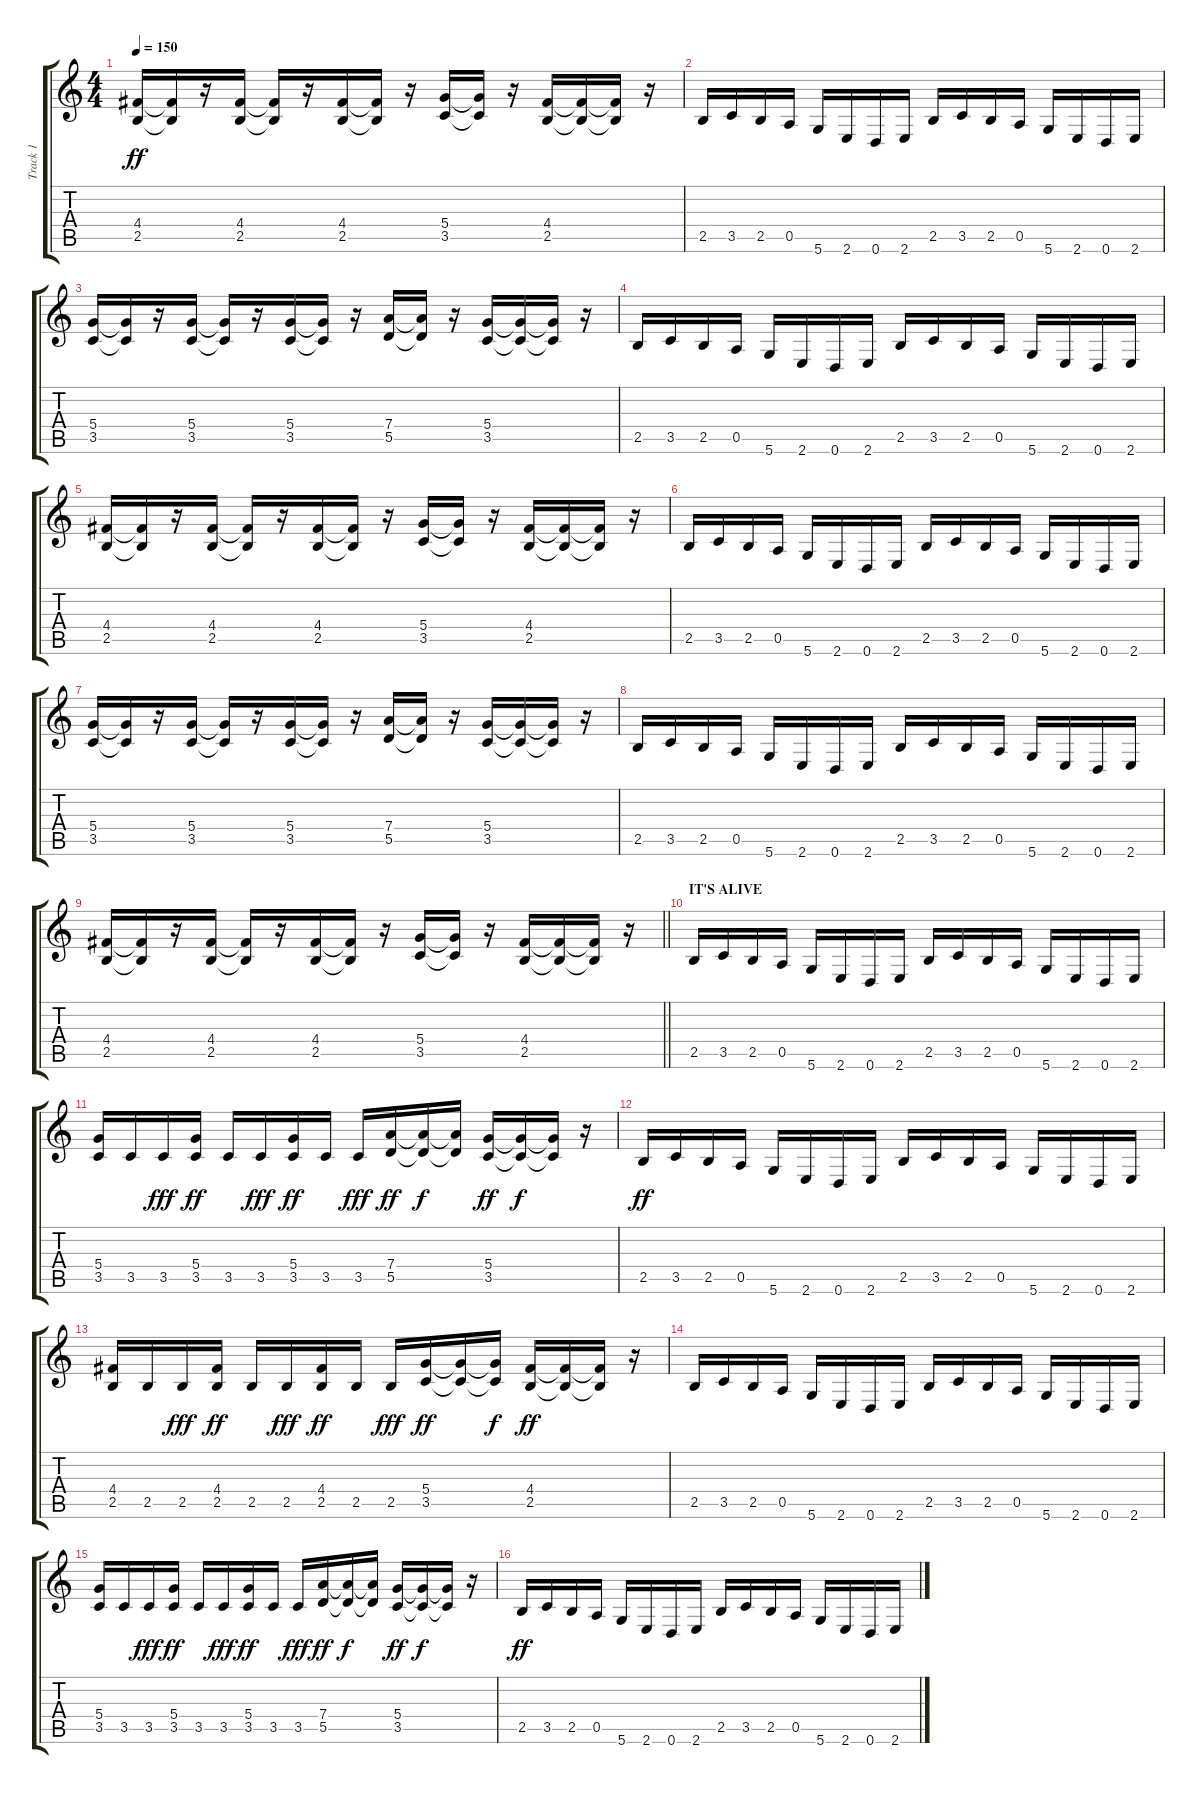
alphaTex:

\track ("Track 1" "Track 1") {instrument distortionguitar}
\staff {score tabs}
\tuning (E4 B3 G3 D3 A2 D2) {hide}
\ts (4 4)
\tempo 150
\clef g2
\ks c
(4.4 2.5).16{dy ff} (4.4{t} 2.5{t}).16 r.16 (4.4 2.5).16 (4.4{t} 2.5{t}).16 r.16 (4.4 2.5).16 (4.4{t} 2.5{t}).16 r.16 (5.4 3.5).16 (5.4{t} 3.5{t}).16 r.16 (4.4 2.5).16 (4.4{t} 2.5{t}).16 (4.4{t} 2.5{t}).16 r.16 |
2.5.16 3.5.16 2.5.16 0.5.16 5.6.16 2.6.16 0.6.16 2.6.16 2.5.16 3.5.16 2.5.16 0.5.16 5.6.16 2.6.16 0.6.16 2.6.16 |
(5.4 3.5).16 (5.4{t} 3.5{t}).16 r.16 (5.4 3.5).16 (5.4{t} 3.5{t}).16 r.16 (5.4 3.5).16 (5.4{t} 3.5{t}).16 r.16 (7.4 5.5).16 (7.4{t} 5.5{t}).16 r.16 (5.4 3.5).16 (5.4{t} 3.5{t}).16 (5.4{t} 3.5{t}).16 r.16 |
2.5.16 3.5.16 2.5.16 0.5.16 5.6.16 2.6.16 0.6.16 2.6.16 2.5.16 3.5.16 2.5.16 0.5.16 5.6.16 2.6.16 0.6.16 2.6.16 |
(4.4 2.5).16 (4.4{t} 2.5{t}).16 r.16 (4.4 2.5).16 (4.4{t} 2.5{t}).16 r.16 (4.4 2.5).16 (4.4{t} 2.5{t}).16 r.16 (5.4 3.5).16 (5.4{t} 3.5{t}).16 r.16 (4.4 2.5).16 (4.4{t} 2.5{t}).16 (4.4{t} 2.5{t}).16 r.16 |
2.5.16 3.5.16 2.5.16 0.5.16 5.6.16 2.6.16 0.6.16 2.6.16 2.5.16 3.5.16 2.5.16 0.5.16 5.6.16 2.6.16 0.6.16 2.6.16 |
(5.4 3.5).16 (5.4{t} 3.5{t}).16 r.16 (5.4 3.5).16 (5.4{t} 3.5{t}).16 r.16 (5.4 3.5).16 (5.4{t} 3.5{t}).16 r.16 (7.4 5.5).16 (7.4{t} 5.5{t}).16 r.16 (5.4 3.5).16 (5.4{t} 3.5{t}).16 (5.4{t} 3.5{t}).16 r.16 |
2.5.16 3.5.16 2.5.16 0.5.16 5.6.16 2.6.16 0.6.16 2.6.16 2.5.16 3.5.16 2.5.16 0.5.16 5.6.16 2.6.16 0.6.16 2.6.16 |
\barLineRight lightlight
(4.4 2.5).16 (4.4{t} 2.5{t}).16 r.16 (4.4 2.5).16 (4.4{t} 2.5{t}).16 r.16 (4.4 2.5).16 (4.4{t} 2.5{t}).16 r.16 (5.4 3.5).16 (5.4{t} 3.5{t}).16 r.16 (4.4 2.5).16 (4.4{t} 2.5{t}).16 (4.4{t} 2.5{t}).16 r.16 |
\section ("" "IT'S ALIVE")
2.5.16 3.5.16 2.5.16 0.5.16 5.6.16 2.6.16 0.6.16 2.6.16 2.5.16 3.5.16 2.5.16 0.5.16 5.6.16 2.6.16 0.6.16 2.6.16 |
(5.4 3.5).16 3.5.16 3.5.16{dy fff} (5.4 3.5).16{dy ff} 3.5.16 3.5.16{dy fff} (5.4 3.5).16{dy ff} 3.5.16 3.5.16{dy fff} (7.4 5.5).16{dy ff} (7.4{t} 5.5{t}).16{dy f} (7.4{t} 5.5{t}).16 (5.4 3.5).16{dy ff} (5.4{t} 3.5{t}).16{dy f} (5.4{t} 3.5{t}).16 r.16 |
2.5.16{dy ff} 3.5.16 2.5.16 0.5.16 5.6.16 2.6.16 0.6.16 2.6.16 2.5.16 3.5.16 2.5.16 0.5.16 5.6.16 2.6.16 0.6.16 2.6.16 |
(4.4 2.5).16 2.5.16 2.5.16{dy fff} (4.4 2.5).16{dy ff} 2.5.16 2.5.16{dy fff} (4.4 2.5).16{dy ff} 2.5.16 2.5.16{dy fff} (5.4 3.5).16{dy ff} (5.4{t} 3.5{t}).16 (5.4{t} 3.5{t}).16{dy f} (4.4 2.5).16{dy ff} (4.4{t} 2.5{t}).16 (4.4{t} 2.5{t}).16 r.16 |
2.5.16 3.5.16 2.5.16 0.5.16 5.6.16 2.6.16 0.6.16 2.6.16 2.5.16 3.5.16 2.5.16 0.5.16 5.6.16 2.6.16 0.6.16 2.6.16 |
(5.4 3.5).16 3.5.16 3.5.16{dy fff} (5.4 3.5).16{dy ff} 3.5.16 3.5.16{dy fff} (5.4 3.5).16{dy ff} 3.5.16 3.5.16{dy fff} (7.4 5.5).16{dy ff} (7.4{t} 5.5{t}).16{dy f} (7.4{t} 5.5{t}).16 (5.4 3.5).16{dy ff} (5.4{t} 3.5{t}).16{dy f} (5.4{t} 3.5{t}).16 r.16 |
2.5.16{dy ff} 3.5.16 2.5.16 0.5.16 5.6.16 2.6.16 0.6.16 2.6.16 2.5.16 3.5.16 2.5.16 0.5.16 5.6.16 2.6.16 0.6.16 2.6.16
